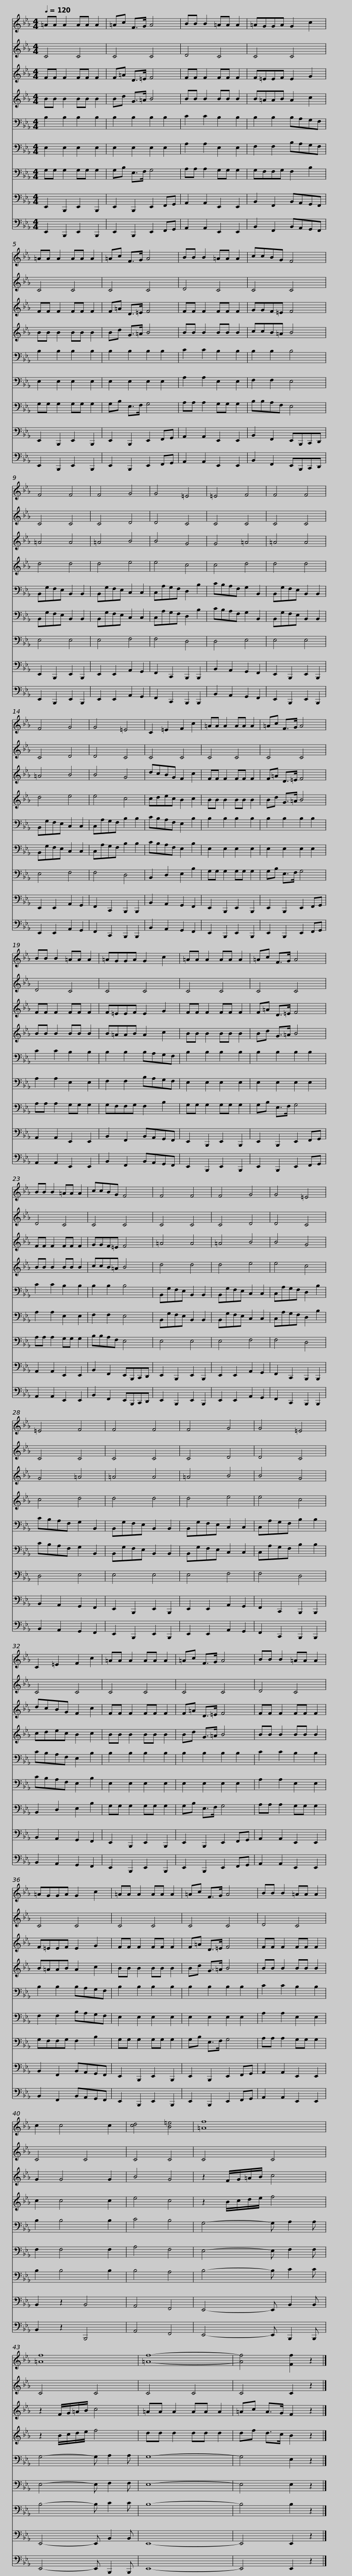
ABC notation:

X:1
%%score 1 2 3 4 5 6 7 8 9
L:1/8
Q:1/4=120
M:4/4
I:linebreak $
K:Eb
V:1 treble transpose=-2
V:2 treble transpose=-2
V:3 treble transpose=-2
V:4 treble transpose=-7
V:5 bass
V:6 bass
V:7 bass
V:8 bass
V:9 bass
V:1
[K:Eb] =AA A2 AA A2 | =Ac F>G A4 | BB B2 =AA A2 |$ =AGGA G2 c2 | =AA A2 AA A2 | %5
 =Ac F>G A4 | BB B2 =AA A2 |$ ccBG F4 | F4 F4 | F4 G4 | %10
 G4 =E4 | =E4 F4 |$ F4 F4 | F4 G4 | G4 =E4 | %15
 C2 =E2 F2 c2 | =AA A2 AA A2 |$ =Ac F>G A4 | BB B2 =AA A2 | =AGGA G2 c2 | %20
 =AA A2 AA A2 | =Ac F>G A4 |$ BB B2 =AA A2 | ccBG F4 | F4 F4 | %25
 F4 G4 | G4 =E4 |$ =E4 F4 | F4 F4 | F4 G4 | %30
 G4 =E4 | C2 =E2 F2 c2 | =AA A2 AA A2 |$ =Ac F>G A4 | BB B2 =AA A2 | %35
 =AGGA G2 c2 | =AA A2 AA A2 | =Ac F>G A4 |$ BB B2 =AA A2 | c2 c4 c2 | %40
 [cd]4 [B=e]4 | [=Af]8 | [=Af]8 |$ [=Af]8- | [Af]4 [Ff]2 z2 |] %45
V:2
[K:Eb] C4 C4 | C4 C4 | D4 C4 |$ C4 C4 | C4 C4 | %5
 C4 C4 | D4 C4 |$ C4 C4 | C4 C4 | C4 D4 | %10
 D4 C4 | C4 C4 |$ C4 C4 | C4 D4 | D4 C4 | %15
 C4 C4 | C4 C4 |$ C4 C4 | D4 C4 | C4 C4 | %20
 C4 C4 | C4 C4 |$ D4 C4 | C4 C4 | C4 C4 | %25
 C4 D4 | D4 C4 |$ C4 C4 | C4 C4 | C4 D4 | %30
 D4 C4 | C4 C4 | C4 C4 |$ C4 C4 | D4 C4 | %35
 C4 C4 | C4 C4 | C4 C4 |$ D4 C4 | C4 C4 | %40
 C4 C4 | C4 C4 | C4 C4 |$ C4 C4 | C4 C2 z2 |] %45
V:3
[K:Eb] FF F2 FF F2 | F=A D>=E F4 | FF F2 FF F2 |$ F=EEF E2 G2 | FF F2 FF F2 | %5
 F=A D>=E F4 | FF F2 FF F2 |$ GGF=E F4 | =A4 A4 | =A4 B4 | %10
 B4 G4 | G4 =A4 |$ =A4 A4 | =A4 B4 | B4 G4 | %15
 dcBG F2 c2 | FF F2 FF F2 |$ F=A D>=E F4 | FF F2 FF F2 | F=EEF E2 G2 | %20
 FF F2 FF F2 | F=A D>=E F4 |$ FF F2 FF F2 | GGF=E F4 | =A4 A4 | %25
 =A4 B4 | B4 G4 |$ G4 =A4 | =A4 A4 | =A4 B4 | %30
 B4 G4 | dcBG F2 c2 | FF F2 FF F2 |$ F=A D>=E F4 | FF F2 FF F2 | %35
 F=EEF E2 G2 | FF F2 FF F2 | F=A D>=E F4 |$ FF F2 FF F2 | G2 G4 G2 | %40
 B4 G4 | z2 F/G/=A/B/ c4 | z2 F/G/=A/B/ c4 |$ =AA A2 AA A2 | =Ac A>G F2 z2 |] %45
V:4
[K:Eb] BB B2 BB B2 | Bd G>=A B4 | BB B2 BB B2 |$ B=AAB A2 c2 | BB B2 BB B2 | %5
 Bd G>=A B4 | BB B2 BB B2 |$ ccB=A B4 | d4 d4 | d4 e4 | %10
 e4 c4 | c4 d4 |$ d4 d4 | d4 e4 | e4 c4 | %15
 cdec B2 c2 | BB B2 BB B2 |$ Bd G>=A B4 | BB B2 BB B2 | B=AAB A2 c2 | %20
 BB B2 BB B2 | Bd G>=A B4 |$ BB B2 BB B2 | ccB=A B4 | d4 d4 | %25
 d4 e4 | e4 c4 |$ c4 d4 | d4 d4 | d4 e4 | %30
 e4 c4 | cdec B2 c2 | BB B2 BB B2 |$ Bd G>=A B4 | BB B2 BB B2 | %35
 B=AAB A2 c2 | BB B2 BB B2 | Bd G>=A B4 |$ BB B2 BB B2 | c2 c4 c2 | %40
 e4 c4 | z2 B/c/d/e/ f4 | z2 B/c/d/e/ f4 |$ dd d2 dd d2 | df d>c B2 z2 |] %45
V:5
 B,2 B,2 B,2 B,2 | B,2 B,2 B,2 B,2 | C2 C2 B,2 B,2 |$ B,2 B,2 B,A,G,F, | B,2 B,2 B,2 B,2 | %5
 B,2 B,2 B,2 B,2 | C2 C2 B,2 B,2 |$ B,2 B,2 B,4 | B,,G,F,E, B,,2 B,,2 | B,,G,F,E, C,2 C,2 | %10
 C,A,G,F, D,2 B,2 | CB,A,F, G,2 B,,2 |$ B,,G,F,E, B,,2 B,,2 | B,,G,F,E, C,2 C,2 | C,A,G,F, B,2 B,2 | %15
 CB,A,F, E,2 B,2 | B,2 B,2 B,2 B,2 |$ B,2 B,2 B,2 B,2 | C2 C2 B,2 B,2 | B,2 B,2 B,A,G,F, | %20
 B,2 B,2 B,2 B,2 | B,2 B,2 B,2 B,2 |$ C2 C2 B,2 B,2 | B,2 B,2 B,4 | B,,G,F,E, B,,2 B,,2 | %25
 B,,G,F,E, C,2 C,2 | C,A,G,F, D,2 B,2 |$ CB,A,F, G,2 B,,2 | B,,G,F,E, B,,2 B,,2 | B,,G,F,E, C,2 C,2 | %30
 C,A,G,F, B,2 B,2 | CB,A,F, E,2 B,2 | B,2 B,2 B,2 B,2 |$ B,2 B,2 B,2 B,2 | C2 C2 B,2 B,2 | %35
 B,2 B,2 B,A,G,F, | B,2 B,2 B,2 B,2 | B,2 B,2 B,2 B,2 |$ C2 C2 B,2 B,2 | B,2 B,4 B,2 | %40
 C4 B,4 | G,4- G, A,2 A, | G,4- G, A,2 A, |$ G,8- | G,4 E,2 z2 |] %45
V:6
 E,2 E,2 E,2 E,2 | E,2 E,2 E,2 E,2 | A,2 A,2 E,2 E,2 |$ F,2 F,2 B,A,G,F, | E,2 E,2 E,2 E,2 | %5
 E,2 E,2 E,2 E,2 | A,2 A,2 E,2 E,2 |$ F,2 F,2 E,4 | B,,G,F,E, B,,2 B,,2 | B,,G,F,E, C,2 C,2 | %10
 C,A,G,F, D,2 B,2 | CB,A,F, G,2 B,,2 |$ B,,G,F,E, B,,2 B,,2 | B,,G,F,E, C,2 C,2 | C,A,G,F, B,2 B,2 | %15
 CB,A,F, E,2 B,2 | E,2 E,2 E,2 E,2 |$ E,2 E,2 E,2 E,2 | A,2 A,2 E,2 E,2 | F,2 F,2 B,A,G,F, | %20
 E,2 E,2 E,2 E,2 | E,2 E,2 E,2 E,2 |$ A,2 A,2 E,2 E,2 | F,2 F,2 E,4 | B,,G,F,E, B,,2 B,,2 | %25
 B,,G,F,E, C,2 C,2 | C,A,G,F, D,2 B,2 |$ CB,A,F, G,2 B,,2 | B,,G,F,E, B,,2 B,,2 | B,,G,F,E, C,2 C,2 | %30
 C,A,G,F, B,2 B,2 | CB,A,F, E,2 B,2 | E,2 E,2 E,2 E,2 |$ E,2 E,2 E,2 E,2 | A,2 A,2 E,2 E,2 | %35
 F,2 F,2 B,A,G,F, | E,2 E,2 E,2 E,2 | E,2 E,2 E,2 E,2 |$ A,2 A,2 E,2 E,2 | F,2 F,4 F,2 | %40
 A,4 F,4 | E,4- E, F,2 F, | E,4- E, F,2 F, |$ E,8- | E,4 E,2 z2 |] %45
V:7
 G,G, G,2 G,G, G,2 | G,B, E,>F, G,4 | A,A, A,2 G,G, G,2 |$ G,F,F,G, F,2 B,2 | G,G, G,2 G,G, G,2 | %5
 G,B, E,>F, G,4 | A,A, A,2 G,G, G,2 |$ B,B,A,F, E,4 | E,4 E,4 | E,4 F,4 | %10
 F,4 D,4 | D,4 E,4 |$ E,4 E,4 | E,4 F,4 | F,4 D,4 | %15
 B,,2 D,2 E,2 B,2 | G,G, G,2 G,G, G,2 |$ G,B, E,>F, G,4 | A,A, A,2 G,G, G,2 | G,F,F,G, F,2 B,2 | %20
 G,G, G,2 G,G, G,2 | G,B, E,>F, G,4 |$ A,A, A,2 G,G, G,2 | B,B,A,F, E,4 | E,4 E,4 | %25
 E,4 F,4 | F,4 D,4 |$ D,4 E,4 | E,4 E,4 | E,4 F,4 | %30
 F,4 D,4 | B,,2 D,2 E,2 B,2 | G,G, G,2 G,G, G,2 |$ G,B, E,>F, G,4 | A,A, A,2 G,G, G,2 | %35
 G,F,F,G, F,2 B,2 | G,G, G,2 G,G, G,2 | G,B, E,>F, G,4 |$ A,A, A,2 G,G, G,2 | B,2 B,4 B,2 | %40
 B,4 A,4 | B,4- B, C2 C | B,4- B, C2 C |$ B,8- | B,4 B,2 z2 |] %45
V:8
 E,,2 B,,,2 E,,2 B,,,2 | E,,2 B,,,2 E,,2 F,,G,, | A,,2 A,,2 E,,2 E,,2 |$ B,,2 F,,2 B,,A,,G,,F,, | E,,2 B,,,2 E,,2 B,,,2 | %5
 E,,2 B,,,2 E,,2 F,,G,, | A,,2 A,,2 E,,2 E,,2 |$ B,,2 F,,2 E,,B,,,C,,D,, | E,,2 B,,,2 E,,2 B,,,2 | E,,2 E,,2 A,,2 G,,2 | %10
 F,,2 C,,2 B,,,2 B,,,2 | B,,2 A,,2 G,,2 F,,2 |$ E,,2 B,,,2 E,,2 B,,,2 | E,,2 E,,2 A,,2 G,,2 | F,,2 C,,2 B,,,2 B,,,2 | %15
 B,,2 A,,2 G,,2 F,,2 | E,,2 B,,,2 E,,2 B,,,2 |$ E,,2 B,,,2 E,,2 F,,G,, | A,,2 A,,2 E,,2 E,,2 | B,,2 F,,2 B,,A,,G,,F,, | %20
 E,,2 B,,,2 E,,2 B,,,2 | E,,2 B,,,2 E,,2 F,,G,, |$ A,,2 A,,2 E,,2 E,,2 | B,,2 F,,2 E,,B,,,C,,D,, | E,,2 B,,,2 E,,2 B,,,2 | %25
 E,,2 E,,2 A,,2 G,,2 | F,,2 C,,2 B,,,2 B,,,2 |$ B,,2 A,,2 G,,2 F,,2 | E,,2 B,,,2 E,,2 B,,,2 | E,,2 E,,2 A,,2 G,,2 | %30
 F,,2 C,,2 B,,,2 B,,,2 | B,,2 A,,2 G,,2 F,,2 | E,,2 B,,,2 E,,2 B,,,2 |$ E,,2 B,,,2 E,,2 F,,G,, | A,,2 A,,2 E,,2 E,,2 | %35
 B,,2 F,,2 B,,A,,G,,F,, | E,,2 B,,,2 E,,2 B,,,2 | E,,2 B,,,2 E,,2 F,,G,, |$ A,,2 A,,2 E,,2 E,,2 | B,,2 z2 B,,4 | %40
 A,,4 F,,4 | E,,4- E,, B,,2 B,, | E,,4- E,, B,,2 B,, |$ E,,8- | E,,4 E,,2 z2 |] %45
V:9
 E,,2 B,,,2 E,,2 B,,,2 | E,,2 B,,,2 E,,2 F,,G,, | A,,2 A,,2 E,,2 E,,2 |$ B,,2 F,,2 B,,A,,G,,F,, | E,,2 B,,,2 E,,2 B,,,2 | %5
 E,,2 B,,,2 E,,2 F,,G,, | A,,2 A,,2 E,,2 E,,2 |$ B,,2 F,,2 E,,B,,,C,,D,, | E,,2 B,,,2 E,,2 B,,,2 | E,,2 E,,2 A,,2 G,,2 | %10
 F,,2 C,,2 B,,,2 B,,,2 | B,,2 A,,2 G,,2 F,,2 |$ E,,2 B,,,2 E,,2 B,,,2 | E,,2 E,,2 A,,2 G,,2 | F,,2 C,,2 B,,,2 B,,,2 | %15
 B,,2 A,,2 G,,2 F,,2 | E,,2 B,,,2 E,,2 B,,,2 |$ E,,2 B,,,2 E,,2 F,,G,, | A,,2 A,,2 E,,2 E,,2 | B,,2 F,,2 B,,A,,G,,F,, | %20
 E,,2 B,,,2 E,,2 B,,,2 | E,,2 B,,,2 E,,2 F,,G,, |$ A,,2 A,,2 E,,2 E,,2 | B,,2 F,,2 E,,B,,,C,,D,, | E,,2 B,,,2 E,,2 B,,,2 | %25
 E,,2 E,,2 A,,2 G,,2 | F,,2 C,,2 B,,,2 B,,,2 |$ B,,2 A,,2 G,,2 F,,2 | E,,2 B,,,2 E,,2 B,,,2 | E,,2 E,,2 A,,2 G,,2 | %30
 F,,2 C,,2 B,,,2 B,,,2 | B,,2 A,,2 G,,2 F,,2 | E,,2 B,,,2 E,,2 B,,,2 |$ E,,2 B,,,2 E,,2 F,,G,, | A,,2 A,,2 E,,2 E,,2 | %35
 B,,2 F,,2 B,,A,,G,,F,, | E,,2 B,,,2 E,,2 B,,,2 | E,,2 B,,,2 E,,2 F,,G,, |$ A,,2 A,,2 E,,2 E,,2 | B,,2 z2 B,,,4 | %40
 A,,4 F,,4 | E,,4- E,, B,,,2 B,,, | E,,4- E,, B,,,2 B,,, |$ E,,8- | E,,4 E,,2 z2 |] %45
